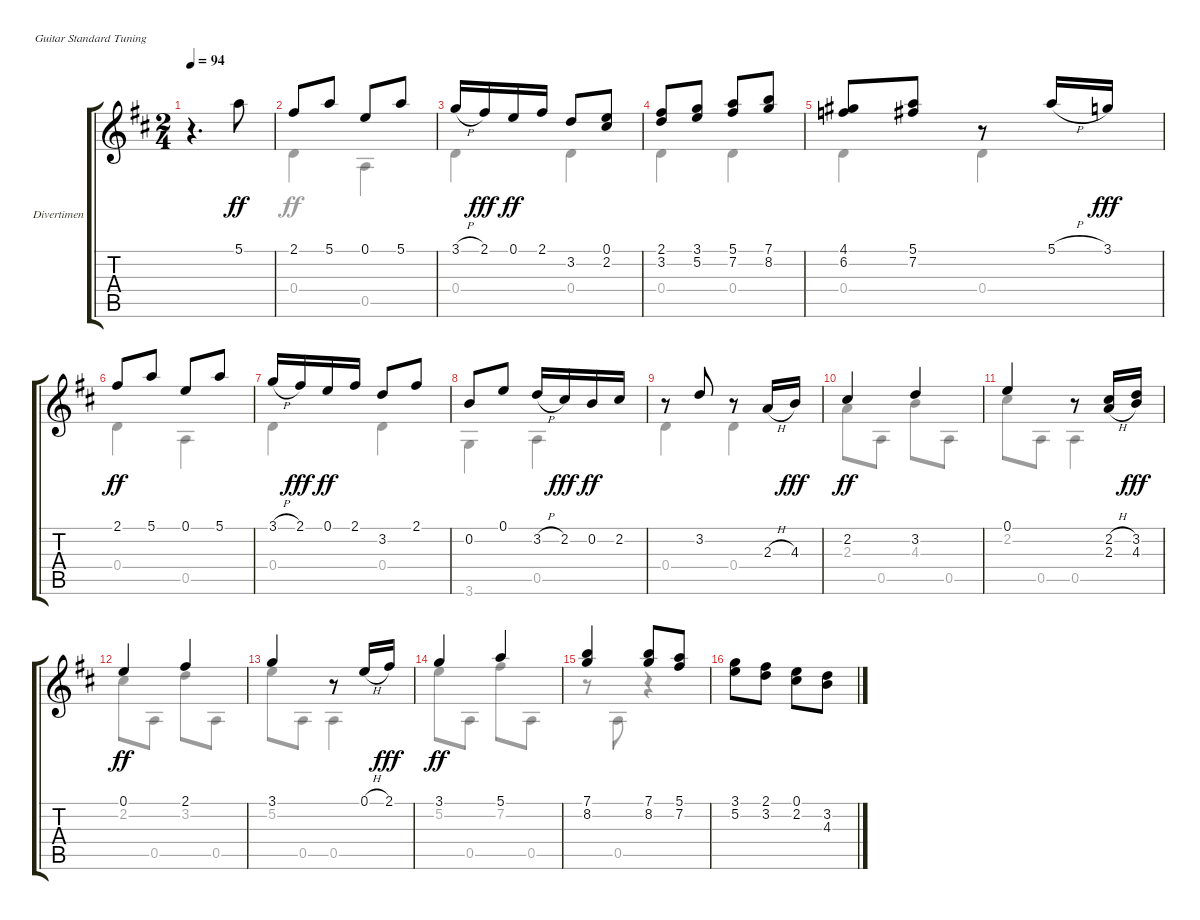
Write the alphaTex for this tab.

\bracketExtendMode groupsimilarinstruments
\firstSystemTrackNameOrientation horizontal
\otherSystemsTrackNameOrientation horizontal
\track ("Divertimento" "Divertimen") {instrument acousticguitarnylon}
\staff {score tabs}
\tuning (E4 B3 G3 D3 A2 E2)
\voice
\ts (2 4)
\tempo 94
\clef g2
\ks d
r.4{d dy ff instrument acousticguitarnylon} 5.1.8 |
2.1.8 5.1.8 0.1.8 5.1.8 |
3.1{h}.16 2.1.16{dy fff} 0.1.16{dy ff} 2.1.16 3.2.8 (0.1 2.2).8 |
(2.1 3.2).8 (3.1 5.2).8 (5.1 7.2).8 (7.1 8.2).8 |
(4.1 6.2).8 (5.1 7.2).8 r.8 5.1{h}.16 3.1.16{dy fff} |
2.1.8{dy ff} 5.1.8 0.1.8 5.1.8 |
3.1{h}.16 2.1.16{dy fff} 0.1.16{dy ff} 2.1.16 3.2.8 2.1.8 |
0.2.8 0.1.8 3.2{h}.16 2.2.16{dy fff} 0.2.16{dy ff} 2.2.16 |
r.8 3.2.8 r.8 2.3{h}.16 4.3.16{dy fff} |
2.2.4{dy ff} 3.2.4 |
0.1.4 r.8 (2.2{h} 2.3{h}).16 (3.2 4.3).16{dy fff} |
0.1.4{dy ff} 2.1.4 |
3.1.4 r.8 0.1{h}.16 2.1.16{dy fff} |
3.1.4{dy ff} 5.1.4 |
(7.1 8.2).4 (7.1 8.2).8 (5.1 7.2).8 |
(3.1 5.2).8 (2.1 3.2).8 (0.1 2.2).8 (3.2 4.3).8
\voice
\clef g2
\ottava regular
\simile none
\ks d
|
0.4.4 0.5.4 |
0.4.4 0.4.4 |
0.4.4 0.4.4 |
0.4.4 0.4.4 |
0.4.4 0.5.4 |
0.4.4 0.4.4 |
3.6.4 0.5.4 |
0.4.4 0.4.4 |
2.3.8 0.5.8 4.3.8 0.5.8 |
2.2.8 0.5.8 0.5.4 |
2.2.8 0.5.8 3.2.8 0.5.8 |
5.2.8 0.5.8 0.5.4 |
5.2.8 0.5.8 7.2.8 0.5.8 |
r.8 0.5.8 r.4 |
